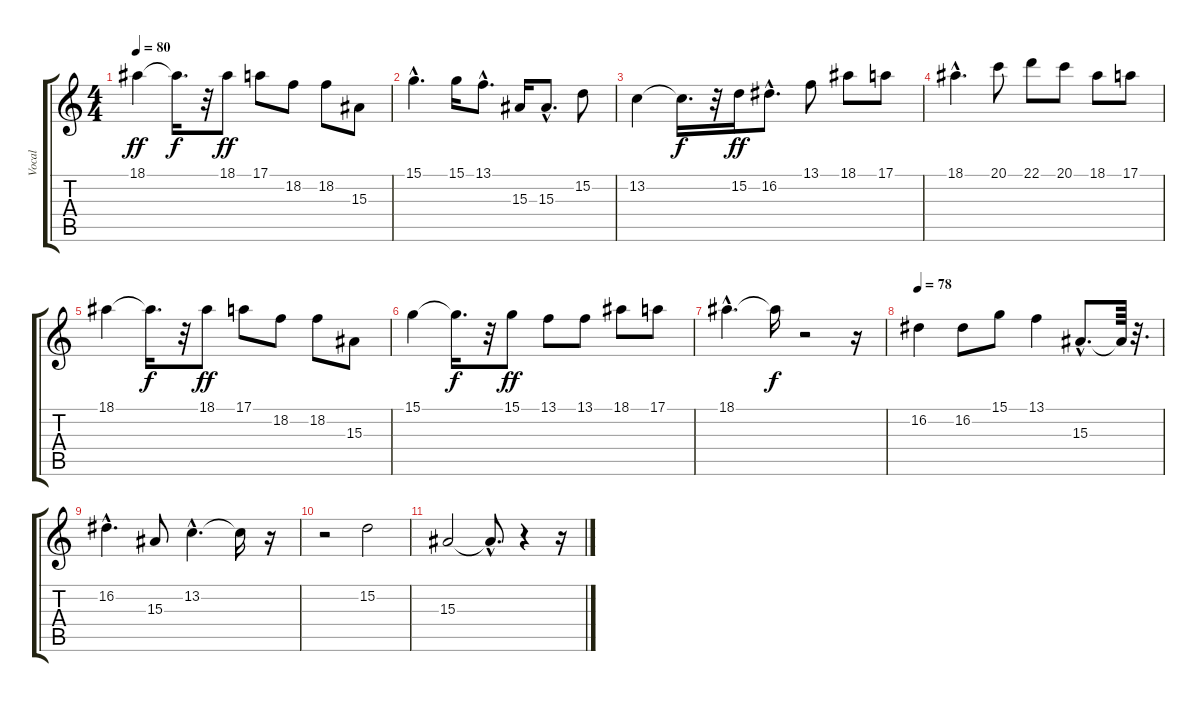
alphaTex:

\track ("Vocal" "Vocal") {instrument piccolo}
\staff {score tabs}
\tuning (E4 B3 G3 D3 A2 E2) {hide}
\ts (4 4)
\tempo 80
\clef g2
\ks c
18.1.4{dy ff} 18.1{t}.16{d dy f} r.32 18.1.8{dy ff} 17.1.8 18.2.8 18.2.8 15.3.8 |
15.1{hac}.4{d} 15.1.16 13.1{hac}.8{d} 15.3.16 15.3{hac}.8{d} 15.2.8 |
13.2.4 13.2{t}.16{d dy f} r.32 15.2.16{dy ff} 16.2{hac}.8{d} 13.1.8 18.1.8 17.1.8 |
18.1{hac}.4{d} 20.1.8 22.1.8 20.1.8 18.1.8 17.1.8 |
18.1.4 18.1{t}.16{d dy f} r.32 18.1.8{dy ff} 17.1.8 18.2.8 18.2.8 15.3.8 |
15.1.4 15.1{t}.16{d dy f} r.32 15.1.8{dy ff} 13.1.8 13.1.8 18.1.8 17.1.8 |
18.1{hac}.4{d} 18.1{t}.16{dy f} r.2 r.16 |
\tempo 78
16.2.4 16.2.8 15.1.8 13.1.4 15.3{hac}.8{d} 15.3{t}.64 r.32{d} |
16.2{hac}.4{d} 15.3.8 13.2{hac}.4{d} 13.2{t}.16 r.16 |
r.2 15.2.2 |
15.3.2 15.3{hac t}.8{d} r.4 r.16
